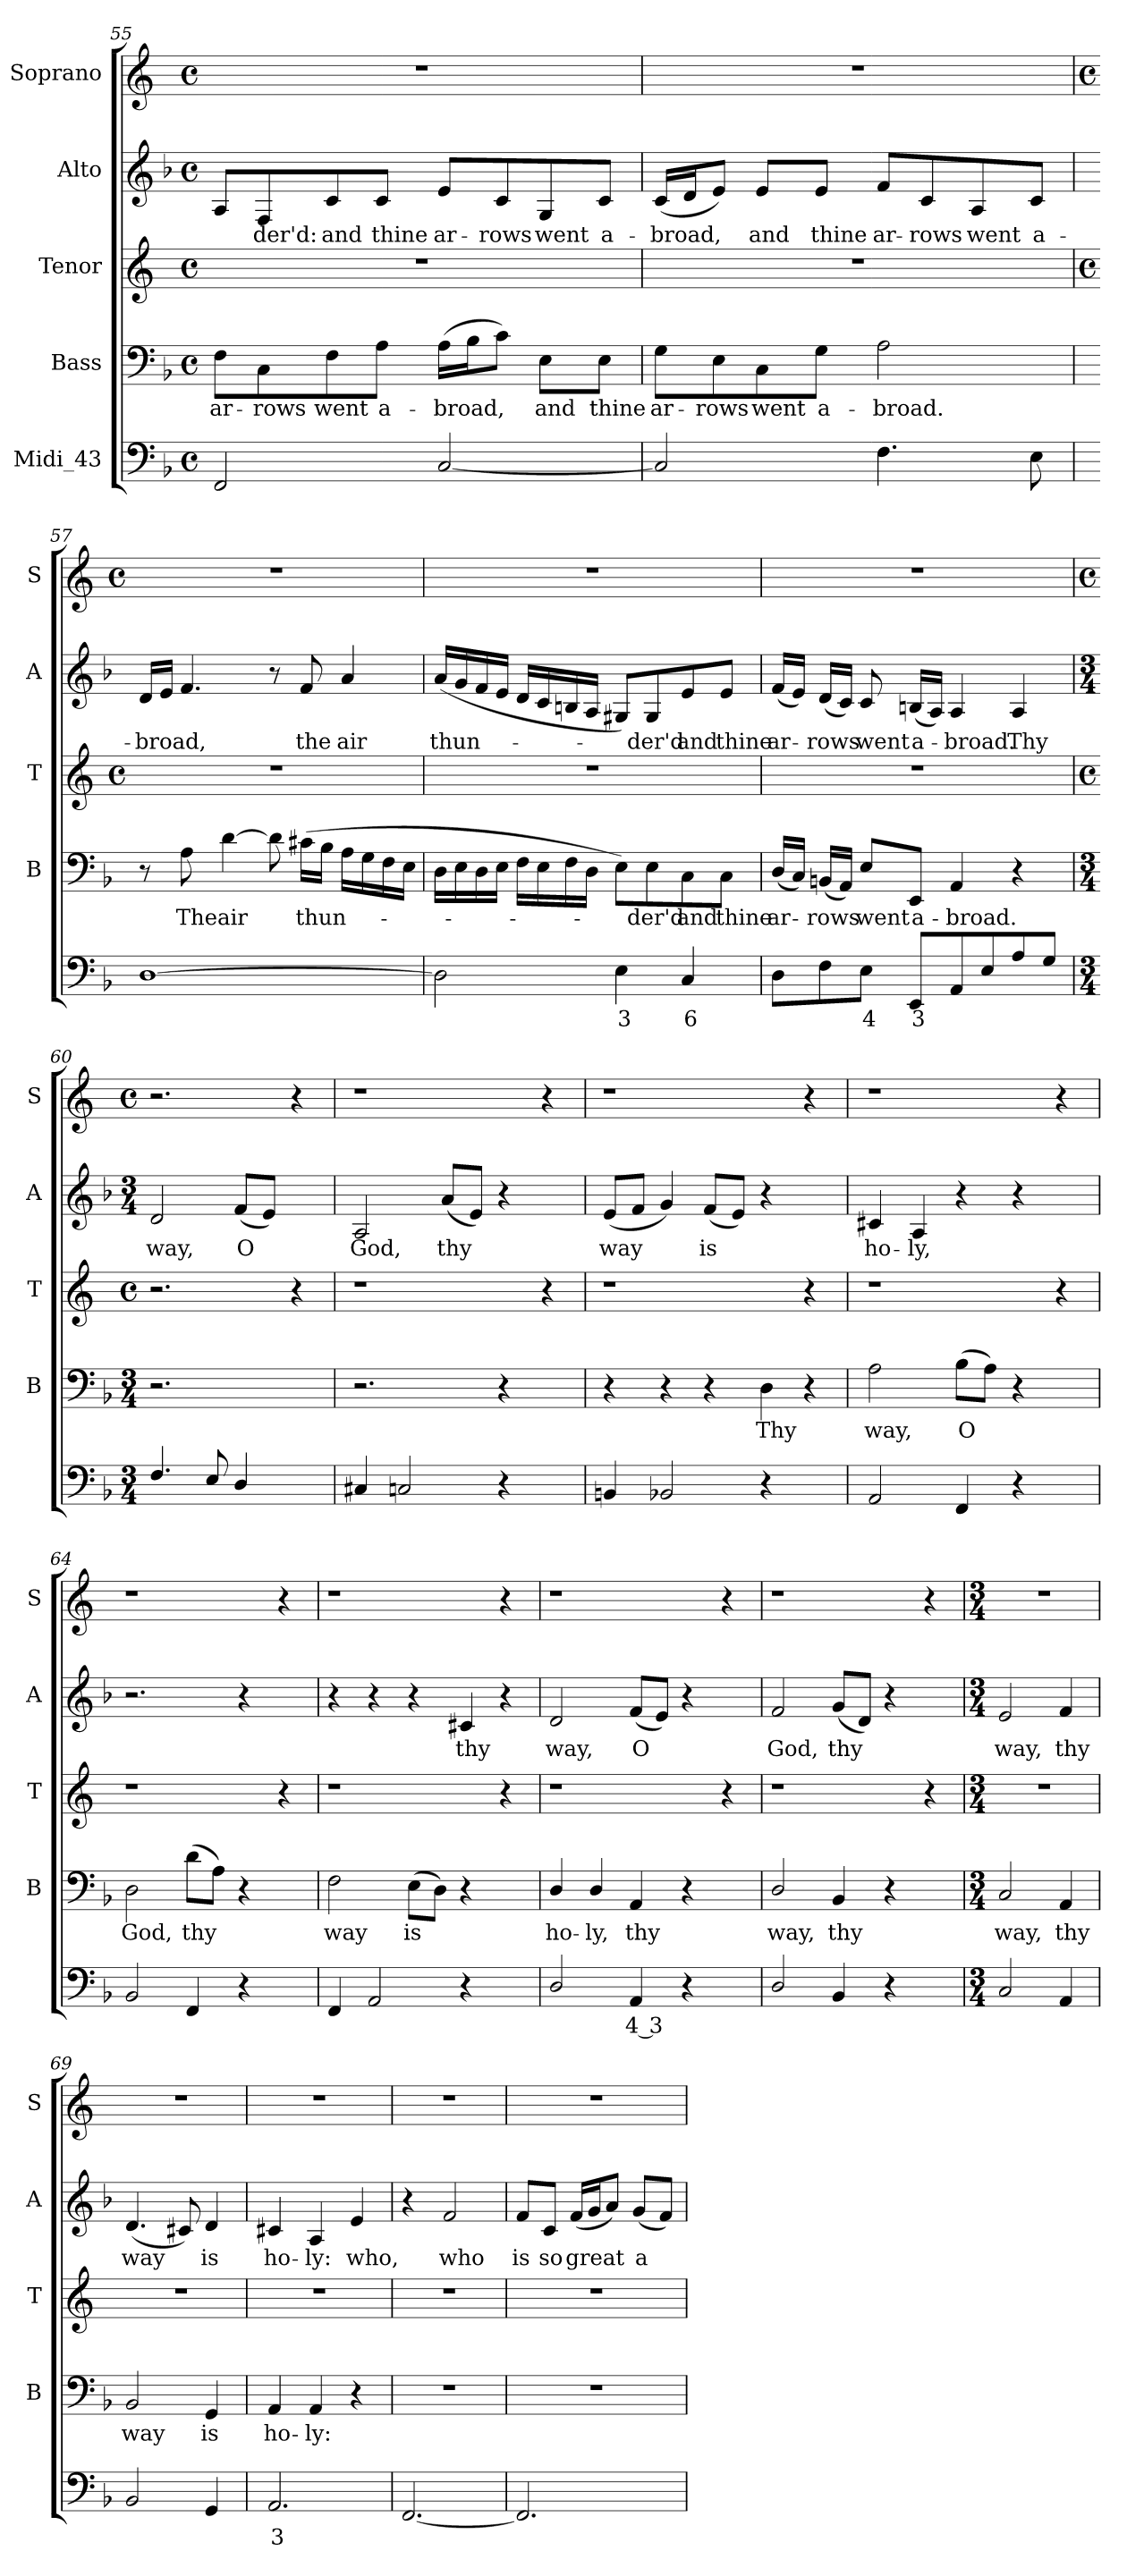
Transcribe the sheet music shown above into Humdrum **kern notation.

**kern	**text	**kern	**text	**kern	**kern	**text	**kern
*part5	*part5	*part4	*part4	*part3	*part2	*part2	*part1
*staff5	*staff5	*staff4	*staff4	*staff3	*staff2	*staff2	*staff1
*I"Midi_43	*	*I"Bass	*	*I"Tenor	*I"Alto	*	*I"Soprano
*	*	*I'B	*	*I'T	*I'A	*	*I'S
!!LO:PB:g=z
*clefF4	*	*clefF4	*	*clefG2	*clefG2	*	*clefG2
*k[b-]	*	*k[b-]	*	*k[]	*k[b-]	*	*k[]
*M4/4	*	*M4/4	*	*M4/4	*M4/4	*	*M4/4
*met(c)	*	*met(c)	*	*met(c)	*met(c)	*	*met(c)
=55	=55	=55	=55	=55	=55	=55	=55
!	!	!	!LO:LY:b	!	!	!	!
2FF/	.	8F\L	ar-	1r	8A/L	.	1r
!	!	!	!LO:LY:b	!	!	!LO:LY:b	!
.	.	8C\	-rows	.	8F/	der'd:	.
!	!	!	!LO:LY:b	!	!	!LO:LY:b	!
.	.	8F\	went	.	8c/	and	.
!	!	!	!LO:LY:b	!	!	!LO:LY:b	!
.	.	8A\J	a-	.	8c/J	thine	.
!	!	!	!LO:LY:b	!	!	!LO:LY:b	!
[2C/	.	(>16A\LL	-broad,	.	8e/L	ar-	.
.	.	16B-\J	.	.	.	.	.
!	!	!	!	!	!	!LO:LY:b	!
.	.	8c\J)	.	.	8c/	-rows	.
!	!	!	!LO:LY:b	!	!	!LO:LY:b	!
.	.	8E\L	and	.	8G/	went	.
!	!	!	!LO:LY:b	!	!	!LO:LY:b	!
.	.	8E\J	thine	.	8c/J	a-	.
=56	=56	=56	=56	=56	=56	=56	=56
!	!	!	!LO:LY:b	!	!	!LO:LY:b	!
2C/]	.	8G\L	ar-	1r	(<16c/LL	-broad,	1r
.	.	.	.	.	16d/J	.	.
!	!	!	!LO:LY:b	!	!	!	!
.	.	8E\	-rows	.	8e/J)	.	.
!	!	!	!LO:LY:b	!	!	!LO:LY:b	!
.	.	8C\	went	.	8e/L	and	.
!	!	!	!LO:LY:b	!	!	!LO:LY:b	!
.	.	8G\J	a-	.	8e/J	thine	.
!	!	!	!LO:LY:b	!	!	!LO:LY:b	!
4.F\	.	2A\	-broad.	.	8f/L	ar-	.
!	!	!	!	!	!	!LO:LY:b	!
.	.	.	.	.	8c/	-rows	.
!	!	!	!	!	!	!LO:LY:b	!
.	.	.	.	.	8A/	went	.
!	!	!	!	!	!	!LO:LY:b	!
8E\	.	.	.	.	8c/J	a-	.
!!LO:LB:g=z
=57	=57	=57	=57	=57	=57	=57	=57
*	*	*	*	*M4/4	*	*	*M4/4
*	*	*	*	*met(c)	*	*	*met(c)
!	!	!	!	!	!	!LO:LY:b	!
[1D	.	8r	.	1r	16d/LL	-broad,	1r
.	.	.	.	.	16e/JJ	.	.
!	!	!	!LO:LY:b	!	!	!	!
.	.	8A\	The	.	4.f/	.	.
!	!	!	!LO:LY:b	!	!	!	!
.	.	[4d\	air	.	.	.	.
.	.	8d\]	.	.	8r	.	.
!	!	!	!LO:LY:b	!	!	!LO:LY:b	!
.	.	(>16c#X\LL	thun-	.	8f/	the	.
.	.	16B-\JJ	.	.	.	.	.
!	!	!	!	!	!	!LO:LY:b	!
.	.	16A\LL	.	.	4a/	air	.
.	.	16G\	.	.	.	.	.
.	.	16F\	.	.	.	.	.
.	.	16E\JJ	.	.	.	.	.
=58	=58	=58	=58	=58	=58	=58	=58
!	!	!	!	!	!	!LO:LY:b	!
2D\]	.	16D\LL	.	1r	(<16a/LL	thun-	1r
.	.	16E\	.	.	16g/	.	.
.	.	16D\	.	.	16f/	.	.
.	.	16E\JJ	.	.	16e/JJ	.	.
.	.	16F\LL	.	.	16d/LL	.	.
.	.	16E\	.	.	16c/	.	.
.	.	16F\	.	.	16Bn/	.	.
.	.	16D\JJ	.	.	16A/JJ	.	.
!	!LO:LY:b	!	!	!	!	!	!
4E\	3	8E\L)	.	.	8G#X/L)	.	.
!	!	!	!LO:LY:b	!	!	!LO:LY:b	!
.	.	8E\	der'd	.	8G#/	der'd	.
!	!LO:LY:b	!	!LO:LY:b	!	!	!LO:LY:b	!
4C/	6	8C\	and	.	8e/	and	.
!	!	!	!LO:LY:b	!	!	!LO:LY:b	!
.	.	8C\J	thine	.	8e/J	thine	.
=59	=59	=59	=59	=59	=59	=59	=59
!	!	!	!LO:LY:b	!	!	!LO:LY:b	!
*	*	*	*	*	*	*	*^
8D\L	.	(<16D/LL	ar-	1r	(<16f/LL	ar-	1r	2.ryy
.	.	16C/JJ)	.	.	16e/JJ)	.	.	.
!	!	!	!LO:LY:b	!	!	!LO:LY:b	!	!
8F\	.	(<16BBn/LL	rows	.	(<16d/LL	rows	.	.
.	.	16AA/JJ)	.	.	16c/JJ)	.	.	.
!	!LO:LY:b	!	!LO:LY:b	!	!	!LO:LY:b	!	!
8E\J	4	8E/L	went	.	8c/	went	.	.
!	!LO:LY:b	!	!LO:LY:b	!	!	!LO:LY:b	!	!
8EE/L	3	8EE/J	a-	.	(<16Bn/LL	a-	.	.
.	.	.	.	.	16A/JJ)	.	.	.
!	!	!	!LO:LY:b	!	!	!LO:LY:b	!	!
8AA/	.	4AA/	-broad.	.	4A/	broad.	.	.
8E/	.	.	.	.	.	.	.	.
*	*	*	*	*	*	*	*MM100	*
!	!	!	!	!	!	!LO:LY:b	!	!
8A/	.	4r	.	.	4A/	Thy	.	4ryy
8G/J	.	.	.	.	.	.	.	.
*	*	*	*	*	*	*	*v	*v
!!LO:PB:g=z
=60	=60	=60	=60	=60	=60	=60	=60
*M3/4	*	*M3/4	*	*M4/4	*M3/4	*	*M4/4
*	*	*	*	*met(c)	*	*	*met(c)
*	*	*	*	*	*	*	*MM100
*	*	*	*	*	*	*	*^
!	!	!	!	!	!	!LO:LY:b	!	!
*	*	*	*	*	*	*	*v	*v
4.F/	.	2.r	.	2.r	2d/	way,	2.r
8E/	.	.	.	.	.	.	.
!	!	!	!	!	!	!LO:LY:b	!
4D/	.	.	.	.	(<8f/L	O	.
.	.	.	.	.	8e/J)	.	.
4ryy	.	4ryy	.	4r	4ryy	.	4r
=61	=61	=61	=61	=61	=61	=61	=61
!	!	!	!	!	!	!LO:LY:b	!
4C#X/	.	2.r	.	1r	2A/	God,	1r
2Cn/	.	.	.	.	.	.	.
!	!	!	!	!	!	!LO:LY:b	!
.	.	.	.	.	(<8a/L	thy	.
.	.	.	.	.	8e/J)	.	.
4r	.	4r	.	.	4r	.	.
4ryy	.	4ryy	.	4r	4ryy	.	4r
=62	=62	=62	=62	=62	=62	=62	=62
!	!	!	!	!	!	!LO:LY:b	!
4BBn/	.	4r	.	1r	(<8e/L	way	1r
.	.	.	.	.	8f/J	.	.
2BB-X/	.	4r	.	.	4g/)	.	.
!	!	!	!	!	!	!LO:LY:b	!
.	.	4r	.	.	(<8f/L	is	.
.	.	.	.	.	8e/J)	.	.
!	!	!	!LO:LY:b	!	!	!	!
4r	.	4D\	Thy	.	4r	.	.
4ryy	.	4r	.	4r	4ryy	.	4r
=63	=63	=63	=63	=63	=63	=63	=63
!	!	!	!LO:LY:b	!	!	!LO:LY:b	!
2AA/	.	2A\	way,	1r	4c#X/	ho-	1r
!	!	!	!	!	!	!LO:LY:b	!
.	.	.	.	.	4A/	-ly,	.
!	!	!	!LO:LY:b	!	!	!	!
4FF/	.	(>8B-\L	O	.	4r	.	.
.	.	8A\J)	.	.	.	.	.
4r	.	4r	.	.	4r	.	.
4ryy	.	4ryy	.	4r	4ryy	.	4r
=64	=64	=64	=64	=64	=64	=64	=64
!	!	!	!LO:LY:b	!	!	!	!
2BB-/	.	2D\	God,	1r	2.r	.	1r
!	!	!	!LO:LY:b	!	!	!	!
4FF/	.	(>8d\L	thy	.	.	.	.
.	.	8A\J)	.	.	.	.	.
4r	.	4r	.	.	4r	.	.
4ryy	.	4ryy	.	4r	4ryy	.	4r
=65	=65	=65	=65	=65	=65	=65	=65
!	!	!	!LO:LY:b	!	!	!	!
4FF/	.	2F\	way	1r	4r	.	1r
2AA/	.	.	.	.	4r	.	.
!	!	!	!LO:LY:b	!	!	!	!
.	.	(>8E\L	is	.	4r	.	.
.	.	8D\J)	.	.	.	.	.
!	!	!	!	!	!	!LO:LY:b	!
4r	.	4r	.	.	4c#X/	thy	.
4ryy	.	4ryy	.	4r	4r	.	4r
=66	=66	=66	=66	=66	=66	=66	=66
!	!	!	!LO:LY:b	!	!	!LO:LY:b	!
2D/	.	4D/	ho-	1r	2d/	way,	1r
!	!	!	!LO:LY:b	!	!	!	!
.	.	4D/	-ly,	.	.	.	.
!	!LO:LY:b	!	!LO:LY:b	!	!	!LO:LY:b	!
4AA/	4 3	4AA/	thy	.	(<8f/L	O	.
.	.	.	.	.	8e/J)	.	.
4r	.	4r	.	.	4r	.	.
4ryy	.	4ryy	.	4r	4ryy	.	4r
=67	=67	=67	=67	=67	=67	=67	=67
!	!	!	!LO:LY:b	!	!	!LO:LY:b	!
2D/	.	2D/	way,	1r	2f/	God,	1r
!	!	!	!LO:LY:b	!	!	!LO:LY:b	!
4BB-/	.	4BB-/	thy	.	(<8g/L	thy	.
.	.	.	.	.	8d/J)	.	.
4r	.	4r	.	.	4r	.	.
4ryy	.	4ryy	.	4r	4ryy	.	4r
!!LO:LB:g=z
=68	=68	=68	=68	=68	=68	=68	=68
*M3/4	*	*M3/4	*	*M3/4	*M3/4	*	*M3/4
!	!	!	!LO:LY:b	!	!	!LO:LY:b	!
2C/	.	2C/	way,	2.r	2e/	way,	2.r
!	!	!	!LO:LY:b	!	!	!LO:LY:b	!
4AA/	.	4AA/	thy	.	4f/	thy	.
=69	=69	=69	=69	=69	=69	=69	=69
!	!	!	!LO:LY:b	!	!	!LO:LY:b	!
2BB-/	.	2BB-/	way	2.r	(<4.d/	way	2.r
.	.	.	.	.	8c#X/)	.	.
!	!	!	!LO:LY:b	!	!	!LO:LY:b	!
4GG/	.	4GG/	is	.	4d/	is	.
=70	=70	=70	=70	=70	=70	=70	=70
!	!LO:LY:b	!	!LO:LY:b	!	!	!LO:LY:b	!
2.AA/	3	4AA/	ho-	2.r	4c#X/	ho-	2.r
!	!	!	!LO:LY:b	!	!	!LO:LY:b	!
.	.	4AA/	-ly:	.	4A/	-ly:	.
!	!	!	!	!	!	!LO:LY:b	!
.	.	4r	.	.	4e/	who,	.
=71	=71	=71	=71	=71	=71	=71	=71
[2.FF/	.	2.r	.	2.r	4r	.	2.r
!	!	!	!	!	!	!LO:LY:b	!
.	.	.	.	.	2f/	who	.
=72	=72	=72	=72	=72	=72	=72	=72
!	!	!	!	!	!	!LO:LY:b	!
2.FF/]	.	2.r	.	2.r	8f/L	is	2.r
!	!	!	!	!	!	!LO:LY:b	!
.	.	.	.	.	8c/J	so	.
!	!	!	!	!	!	!LO:LY:b	!
.	.	.	.	.	(<16f/LL	great	.
.	.	.	.	.	16g/J	.	.
.	.	.	.	.	8a/J)	.	.
!	!	!	!	!	!	!LO:LY:b	!
.	.	.	.	.	(<8g/L	a	.
.	.	.	.	.	8f/J)	.	.
=	=	=	=	=	=	=	=
*-	*-	*-	*-	*-	*-	*-	*-
